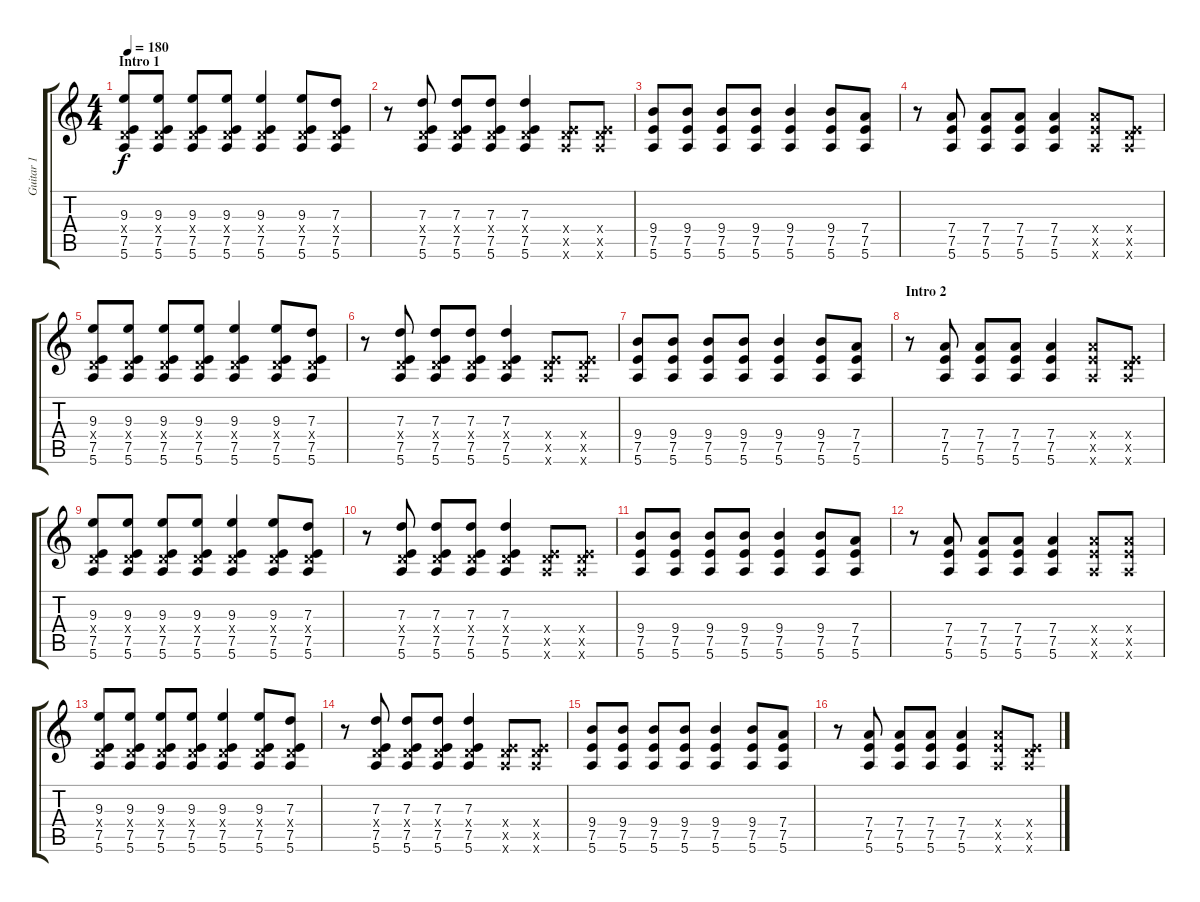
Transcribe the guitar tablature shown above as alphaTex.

\track ("Guitar 1" "Guitar 1") {instrument electricguitarmuted}
\staff {score tabs}
\tuning (E4 B3 G3 D3 A2 E2) {hide}
\ts (4 4)
\section ("" "Intro 1")
\tempo 180
\clef g2
\ks c
(9.3 0.4{x} 7.5 5.6).8{dy f instrument electricguitarmuted} (9.3 0.4{x} 7.5 5.6).8 (9.3 0.4{x} 7.5 5.6).8 (9.3 0.4{x} 7.5 5.6).8 (9.3 0.4{x} 7.5 5.6).4 (9.3 0.4{x} 7.5 5.6).8 (7.3 0.4{x} 7.5 5.6).8 |
r.8 (7.3 0.4{x} 7.5 5.6).8 (7.3 0.4{x} 7.5 5.6).8 (7.3 0.4{x} 7.5 5.6).8 (7.3 0.4{x} 7.5 5.6).4 (0.4{x} 7.5{x} 5.6{x}).8 (0.4{x} 7.5{x} 5.6{x}).8 |
(9.4 7.5 5.6).8 (9.4 7.5 5.6).8 (9.4 7.5 5.6).8 (9.4 7.5 5.6).8 (9.4 7.5 5.6).4 (9.4 7.5 5.6).8 (7.4 7.5 5.6).8 |
r.8 (7.4 7.5 5.6).8 (7.4 7.5 5.6).8 (7.4 7.5 5.6).8 (7.4 7.5 5.6).4 (7.4{x} 7.5{x} 5.6{x}).8 (0.4{x} 7.5{x} 5.6{x}).8 |
(9.3 0.4{x} 7.5 5.6).8 (9.3 0.4{x} 7.5 5.6).8 (9.3 0.4{x} 7.5 5.6).8 (9.3 0.4{x} 7.5 5.6).8 (9.3 0.4{x} 7.5 5.6).4 (9.3 0.4{x} 7.5 5.6).8 (7.3 0.4{x} 7.5 5.6).8 |
r.8 (7.3 0.4{x} 7.5 5.6).8 (7.3 0.4{x} 7.5 5.6).8 (7.3 0.4{x} 7.5 5.6).8 (7.3 0.4{x} 7.5 5.6).4 (0.4{x} 7.5{x} 5.6{x}).8 (0.4{x} 7.5{x} 5.6{x}).8 |
(9.4 7.5 5.6).8 (9.4 7.5 5.6).8 (9.4 7.5 5.6).8 (9.4 7.5 5.6).8 (9.4 7.5 5.6).4 (9.4 7.5 5.6).8 (7.4 7.5 5.6).8 |
\section ("" "Intro 2")
r.8 (7.4 7.5 5.6).8 (7.4 7.5 5.6).8 (7.4 7.5 5.6).8 (7.4 7.5 5.6).4 (7.4{x} 7.5{x} 5.6{x}).8 (0.4{x} 7.5{x} 5.6{x}).8 |
(9.3 0.4{x} 7.5 5.6).8 (9.3 0.4{x} 7.5 5.6).8 (9.3 0.4{x} 7.5 5.6).8 (9.3 0.4{x} 7.5 5.6).8 (9.3 0.4{x} 7.5 5.6).4 (9.3 0.4{x} 7.5 5.6).8 (7.3 0.4{x} 7.5 5.6).8 |
r.8 (7.3 0.4{x} 7.5 5.6).8 (7.3 0.4{x} 7.5 5.6).8 (7.3 0.4{x} 7.5 5.6).8 (7.3 0.4{x} 7.5 5.6).4 (0.4{x} 7.5{x} 5.6{x}).8 (0.4{x} 7.5{x} 5.6{x}).8 |
(9.4 7.5 5.6).8 (9.4 7.5 5.6).8 (9.4 7.5 5.6).8 (9.4 7.5 5.6).8 (9.4 7.5 5.6).4 (9.4 7.5 5.6).8 (7.4 7.5 5.6).8 |
r.8 (7.4 7.5 5.6).8 (7.4 7.5 5.6).8 (7.4 7.5 5.6).8 (7.4 7.5 5.6).4 (7.4{x} 7.5{x} 5.6{x}).8 (7.4{x} 7.5{x} 5.6{x}).8 |
(9.3 0.4{x} 7.5 5.6).8 (9.3 0.4{x} 7.5 5.6).8 (9.3 0.4{x} 7.5 5.6).8 (9.3 0.4{x} 7.5 5.6).8 (9.3 0.4{x} 7.5 5.6).4 (9.3 0.4{x} 7.5 5.6).8 (7.3 0.4{x} 7.5 5.6).8 |
r.8 (7.3 0.4{x} 7.5 5.6).8 (7.3 0.4{x} 7.5 5.6).8 (7.3 0.4{x} 7.5 5.6).8 (7.3 0.4{x} 7.5 5.6).4 (0.4{x} 7.5{x} 5.6{x}).8 (0.4{x} 7.5{x} 5.6{x}).8 |
(9.4 7.5 5.6).8 (9.4 7.5 5.6).8 (9.4 7.5 5.6).8 (9.4 7.5 5.6).8 (9.4 7.5 5.6).4 (9.4 7.5 5.6).8 (7.4 7.5 5.6).8 |
r.8 (7.4 7.5 5.6).8 (7.4 7.5 5.6).8 (7.4 7.5 5.6).8 (7.4 7.5 5.6).4 (7.4{x} 7.5{x} 5.6{x}).8 (0.4{x} 7.5{x} 5.6{x}).8
